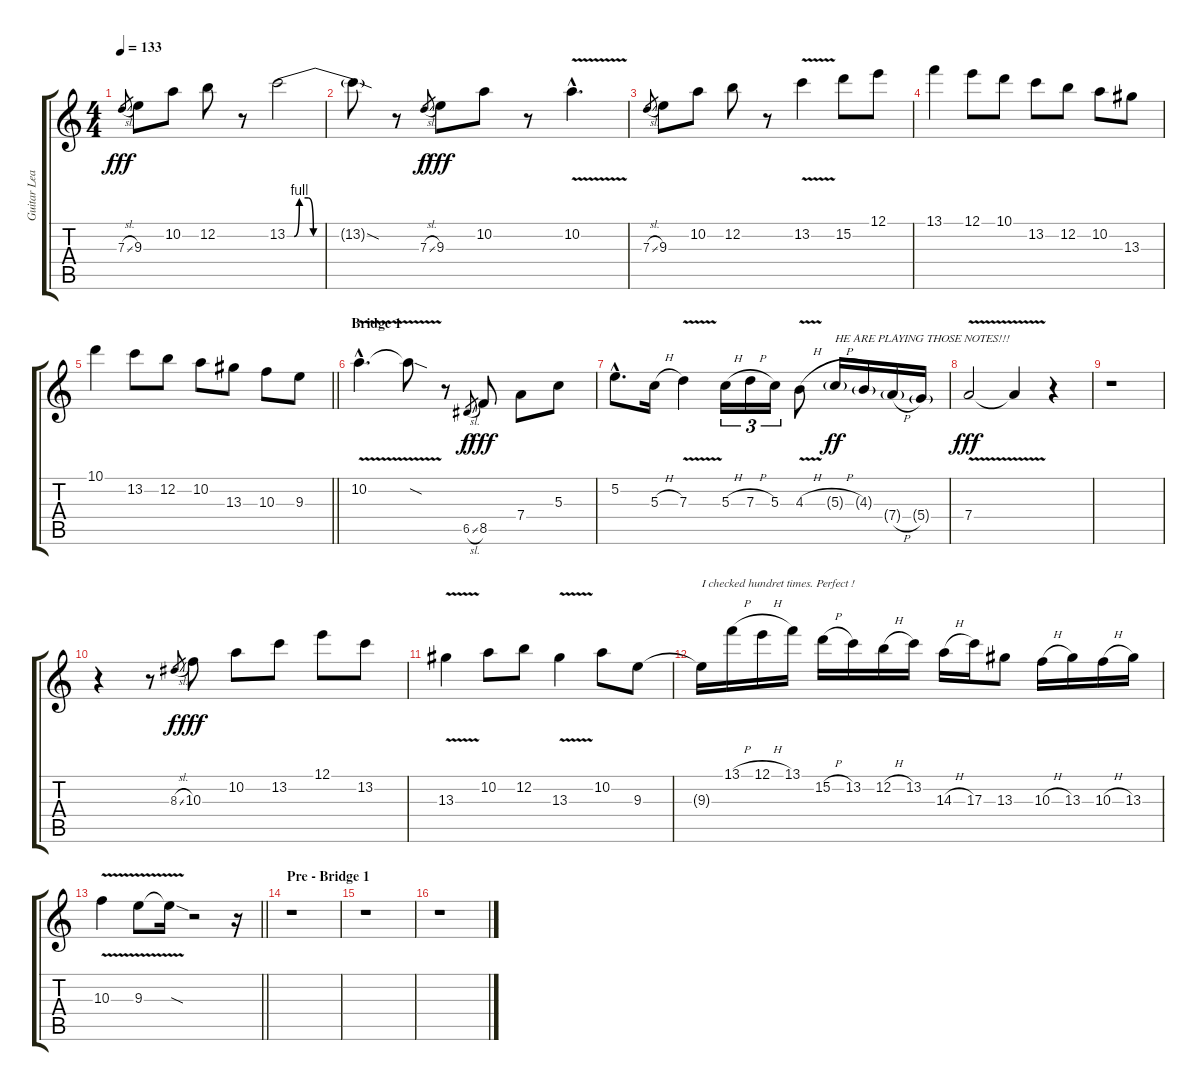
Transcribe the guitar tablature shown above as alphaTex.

\track ("Guitar Lead 1" "Guitar Lea") {instrument distortionguitar}
\staff {score tabs}
\tuning (E4 B3 G3 D3 A2 E2) {hide}
\ts (4 4)
\tempo 133
\clef g2
\ks c
7.3{sl}.8{gr dy fff} 9.3.8 10.2.8 12.2.8 r.8 13.2{be (custom 0 0 4 0 7 4 12 4 15 0 60 0)}.2 |
13.2{sod t}.8 r.8 7.3{sl}.8{gr dy f} 9.3.8{dy fff} 10.2.8 r.8 10.2{v hac}.4{d} |
7.3{sl}.8{gr} 9.3.8 10.2.8 12.2.8 r.8 13.2{v}.4 15.2.8 12.1.8 |
13.1.4 12.1.8 10.1.8 13.2.8 12.2.8 10.2.8 13.3.8 |
\barLineRight lightlight
10.1.4 13.2.8 12.2.8 10.2.8 13.3.8 10.3.8 9.3.8 |
\section ("" "Bridge 1")
10.2{v hac}.4{d balance 8} 10.2{sod t}.8 r.8 6.5{sl}.8{gr dy f} 8.5.8{dy fff} 7.4.8 5.3.8 |
5.2{hac}.8{d} 5.3{h}.16 7.3{v}.4 5.3{h}.16{tu (3 2)} 7.3{h}.16{tu (3 2)} 5.3.16{tu (3 2)} 4.3{v h}.8 5.3{h g}.16{txt "HE ARE PLAYING THOSE NOTES!!!" dy ff} 4.3{g}.16 7.4{h g}.16 5.4{g}.16 |
7.4{v}.2{dy fff} 7.4{t}.4 r.4 |
r.1 |
r.4 r.8 8.3{sl}.8{gr dy f} 10.3.8{dy fff} 10.2.8 13.2.8 12.1.8 13.2.8 |
13.3{v}.4 10.2.8 12.2.8 13.3{v}.4 10.2.8 9.3.8 |
9.3{t}.16{txt "I checked hundret times. Perfect !"} 13.1{h}.16 12.1{h}.16 13.1.16 15.2{h}.16 13.2.16 12.2{h}.16 13.2.16 14.3{h}.16 17.3.16 13.3.8 10.3{h}.16 13.3.16 10.3{h}.16 13.3.16 |
\barLineRight lightlight
10.3{v}.4 9.3{v}.8 9.3{sod t}.16 r.2 r.16 |
\section ("" "Pre - Bridge 1")
r.1 |
r.1 |
r.1
